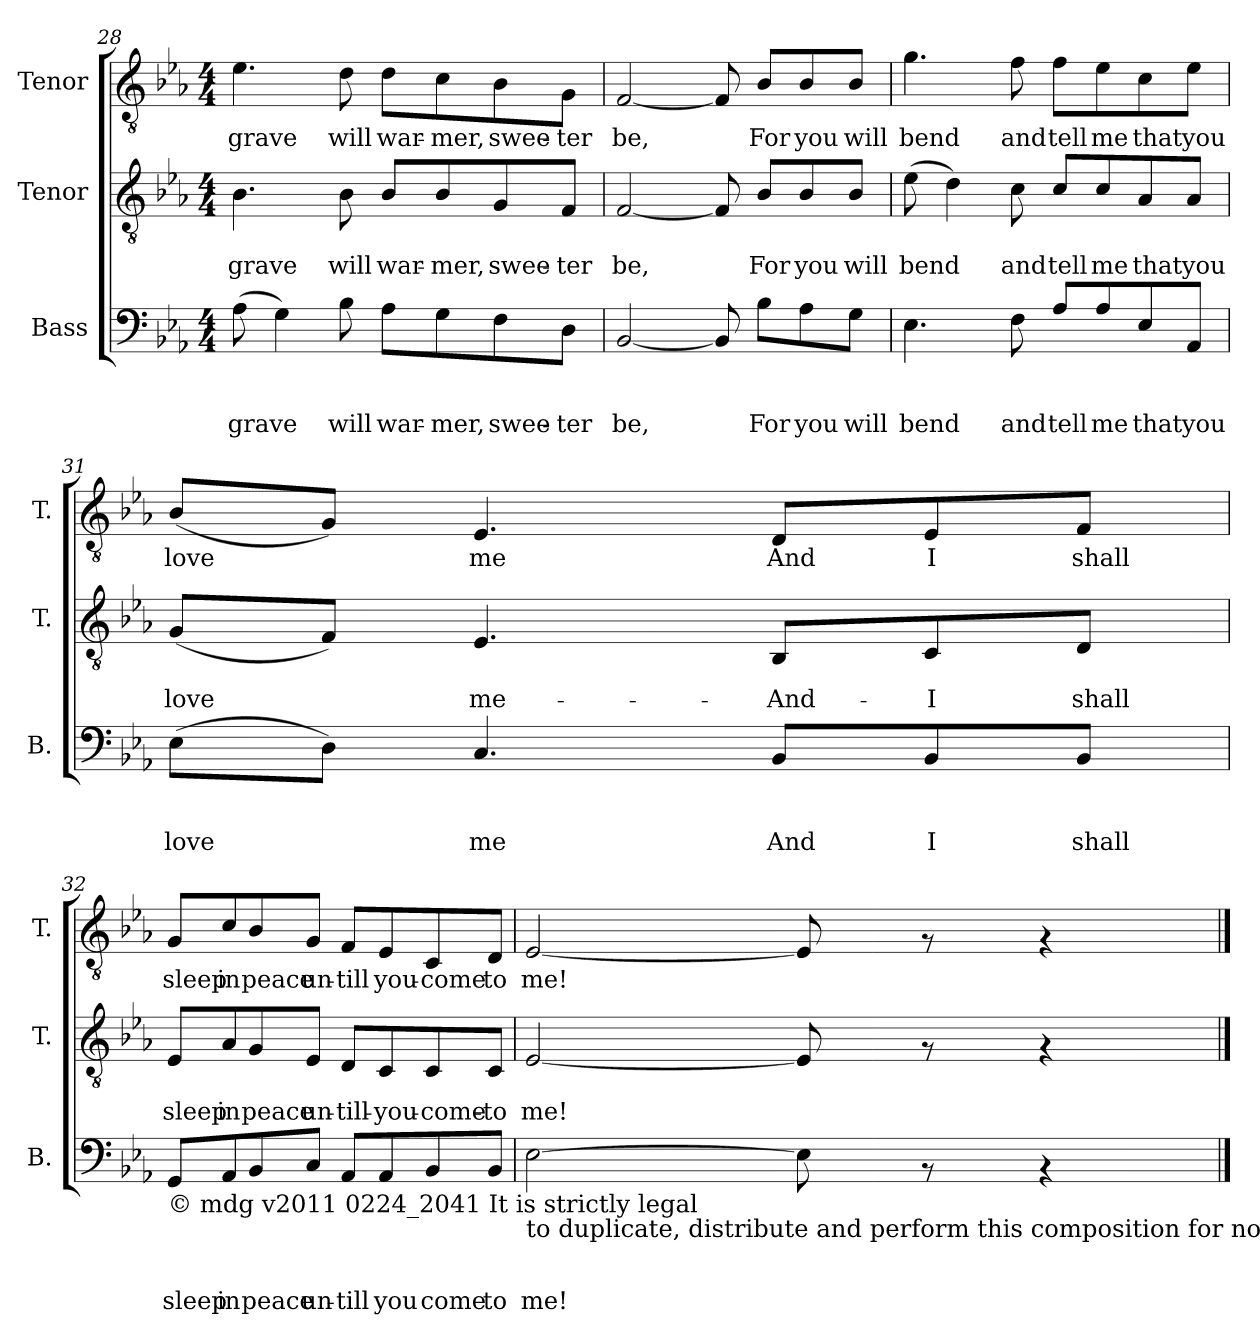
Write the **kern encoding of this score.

**kern	**text	**text	**text	**kern	**text	**text	**kern	**text
*part3	*part3	*part3	*part3	*part2	*part2	*part2	*part1	*part1
*staff3	*staff3	*staff3	*staff3	*staff2	*staff2	*staff2	*staff1	*staff1
*I"Bass	*	*	*	*I"Tenor	*	*	*I"Tenor	*
*I'B.	*	*	*	*I'T.	*	*	*I'T.	*
!!LO:LB:g=z
*clefF4	*	*	*	*clefGv2	*	*	*clefGv2	*
*k[b-e-a-]	*	*	*	*k[b-e-a-]	*	*	*k[b-e-a-]	*
*E-:	*	*	*	*E-:	*	*	*E-:	*
*M4/4	*	*	*	*M4/4	*	*	*M4/4	*
=28	=28	=28	=28	=28	=28	=28	=28	=28
!	!	!	!LO:LY:b	!	!	!LO:LY:b	!	!LO:LY:b
(>8A-\	.	.	grave	4.B-\	.	grave	4.e-\	grave
4G\)	.	.	.	.	.	.	.	.
!	!	!	!LO:LY:b	!	!	!LO:LY:b	!	!LO:LY:b
8B-\	.	.	will	8B-\	.	will	8d\	will
!	!	!	!LO:LY:b	!	!	!LO:LY:b	!	!LO:LY:b
8A-\L	.	.	war-	8B-/L	.	war-	8d\L	war-
!	!	!	!LO:LY:b	!	!	!LO:LY:b	!	!LO:LY:b
8G\	.	.	-mer,	8B-/	.	-mer,	8c\	-mer,
!	!	!	!LO:LY:b	!	!	!LO:LY:b	!	!LO:LY:b
8F\	.	.	swee-	8G/	.	swee-	8B-\	swee-
!	!	!	!LO:LY:b	!	!	!LO:LY:b	!	!LO:LY:b
8D\J	.	.	-ter	8F/J	.	-ter	8G\J	-ter
=29	=29	=29	=29	=29	=29	=29	=29	=29
!	!	!	!LO:LY:b	!	!	!LO:LY:b	!	!LO:LY:b
[<2BB-/	.	.	be,	[<2F/	.	be,	[<2F/	be,
8BB-/]	.	.	.	8F/]	.	.	8F/]	.
!	!	!	!LO:LY:b	!	!	!LO:LY:b	!	!LO:LY:b
8B-\L	.	.	For	8B-/L	.	For	8B-/L	For
!	!	!	!LO:LY:b	!	!	!LO:LY:b	!	!LO:LY:b
8A-\	.	.	you	8B-/	.	you	8B-/	you
!	!	!	!LO:LY:b	!	!	!LO:LY:b	!	!LO:LY:b
8G\J	.	.	will	8B-/J	.	will	8B-/J	will
=30	=30	=30	=30	=30	=30	=30	=30	=30
!	!	!	!LO:LY:b	!	!	!LO:LY:b	!	!LO:LY:b
4.E-\	.	.	bend	(>8e-\	.	bend	4.g\	bend
.	.	.	.	4d\)	.	.	.	.
!	!	!	!LO:LY:b	!	!	!LO:LY:b	!	!LO:LY:b
8F\	.	.	and	8c\	.	and	8f\	and
!	!	!	!LO:LY:b	!	!	!LO:LY:b	!	!LO:LY:b
8A-/L	.	.	tell	8c/L	.	tell	8f\L	tell
!	!	!	!LO:LY:b	!	!	!LO:LY:b	!	!LO:LY:b
8A-/	.	.	me	8c/	.	me	8e-\	me
!	!	!	!LO:LY:b	!	!	!LO:LY:b	!	!LO:LY:b
8E-/	.	.	that	8A-/	.	that	8c\	that
!	!	!	!LO:LY:b	!	!	!LO:LY:b	!	!LO:LY:b
8AA-/J	.	.	you	8A-/J	.	you	8e-\J	you
!!LO:PB:g=z
=31	=31	=31	=31	=31	=31	=31	=31	=31
!	!	!	!LO:LY:b	!	!	!LO:LY:b	!	!LO:LY:b
(>8E-\L	.	.	love	(<8G/L	.	love	(<8B-/L	love
8D\J)	.	.	.	8F/J)	.	.	8G/J)	.
!	!	!	!LO:LY:b	!	!	!LO:LY:b	!	!LO:LY:b
4.C/	.	.	me	4.E-/	.	me-	4.E-/	me
!	!	!	!LO:LY:b	!	!	!LO:LY:b	!	!LO:LY:b
8BB-/L	.	.	And	8BB-/L	.	-And-	8D/L	And
!	!	!	!LO:LY:b	!	!	!LO:LY:b	!	!LO:LY:b
8BB-/	.	.	I	8C/	.	-I	8E-/	I
!	!	!	!LO:LY:b	!	!	!LO:LY:b	!	!LO:LY:b
8BB-/J	.	.	shall	8D/J	.	shall	8F/J	shall
=32	=32	=32	=32	=32	=32	=32	=32	=32
!LO:TX:b:t=© mdg v2011 0224_2041 It is strictly legal	!	!	!	!	!	!	!	!
!	!	!	!LO:LY:b	!	!	!LO:LY:b	!	!LO:LY:b
8GG/L	.	.	sleep	8E-/L	.	sleep	8G/L	sleep
!	!	!	!LO:LY:b	!	!	!LO:LY:b	!	!LO:LY:b
8AA-/	.	.	in	8A-/	.	in	8c/	in
!	!	!	!LO:LY:b	!	!	!LO:LY:b	!	!LO:LY:b
8BB-/	.	.	peace	8G/	.	peace	8B-/	peace
!	!	!	!LO:LY:b	!	!	!LO:LY:b	!	!LO:LY:b
8C/J	.	.	un-	8E-/J	.	un-	8G/J	un-
!	!	!	!LO:LY:b	!	!	!LO:LY:b	!	!LO:LY:b
8AA-/L	.	.	-till	8D/L	.	-till-	8F/L	-till
!	!	!	!LO:LY:b	!	!	!LO:LY:b	!	!LO:LY:b
8AA-/	.	.	you	8C/	.	-you-	8E-/	you-
!	!	!	!LO:LY:b	!	!	!LO:LY:b	!	!LO:LY:b
8BB-/	.	.	come	8C/	.	-come-	8C/	-come
!	!	!	!LO:LY:b	!	!	!LO:LY:b	!	!LO:LY:b
8BB-/J	.	.	to	8C/J	.	-to	8D/J	to
=33	=33	=33	=33	=33	=33	=33	=33	=33
!LO:TX:b:t=to duplicate, distribute and perform this composition for non-commercial	!	!	!	!	!	!	!	!
!	!	!	!LO:LY:b	!	!	!LO:LY:b	!	!LO:LY:b
[>2E-\	.	.	me!	[<2E-/	.	me!	[<2E-/	me!
8E-\]	.	.	.	8E-/]	.	.	8E-/]	.
8rAA	.	.	.	8rF	.	.	8rF	.
4rAA	.	.	.	4rF	.	.	4rF	.
==	==	==	==	==	==	==	==	==
*-	*-	*-	*-	*-	*-	*-	*-	*-
